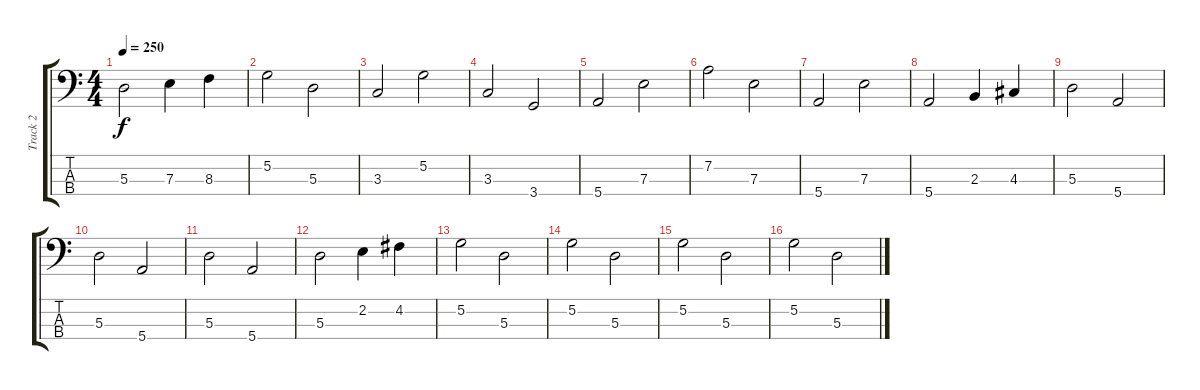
\track ("Track 2" "Track 2") {instrument electricbassfinger}
\staff {score tabs}
\tuning (G2 D2 A1 E1) {hide}
\ts (4 4)
\tempo 250
\clef f4
\ks c
5.3.2{dy f} 7.3.4 8.3.4 |
5.2.2 5.3.2 |
3.3.2 5.2.2 |
3.3.2 3.4.2 |
5.4.2 7.3.2 |
7.2.2 7.3.2 |
5.4.2 7.3.2 |
5.4.2 2.3.4 4.3.4 |
5.3.2 5.4.2 |
5.3.2 5.4.2 |
5.3.2 5.4.2 |
5.3.2 2.2.4 4.2.4 |
5.2.2 5.3.2 |
5.2.2 5.3.2 |
5.2.2 5.3.2 |
5.2.2 5.3.2
